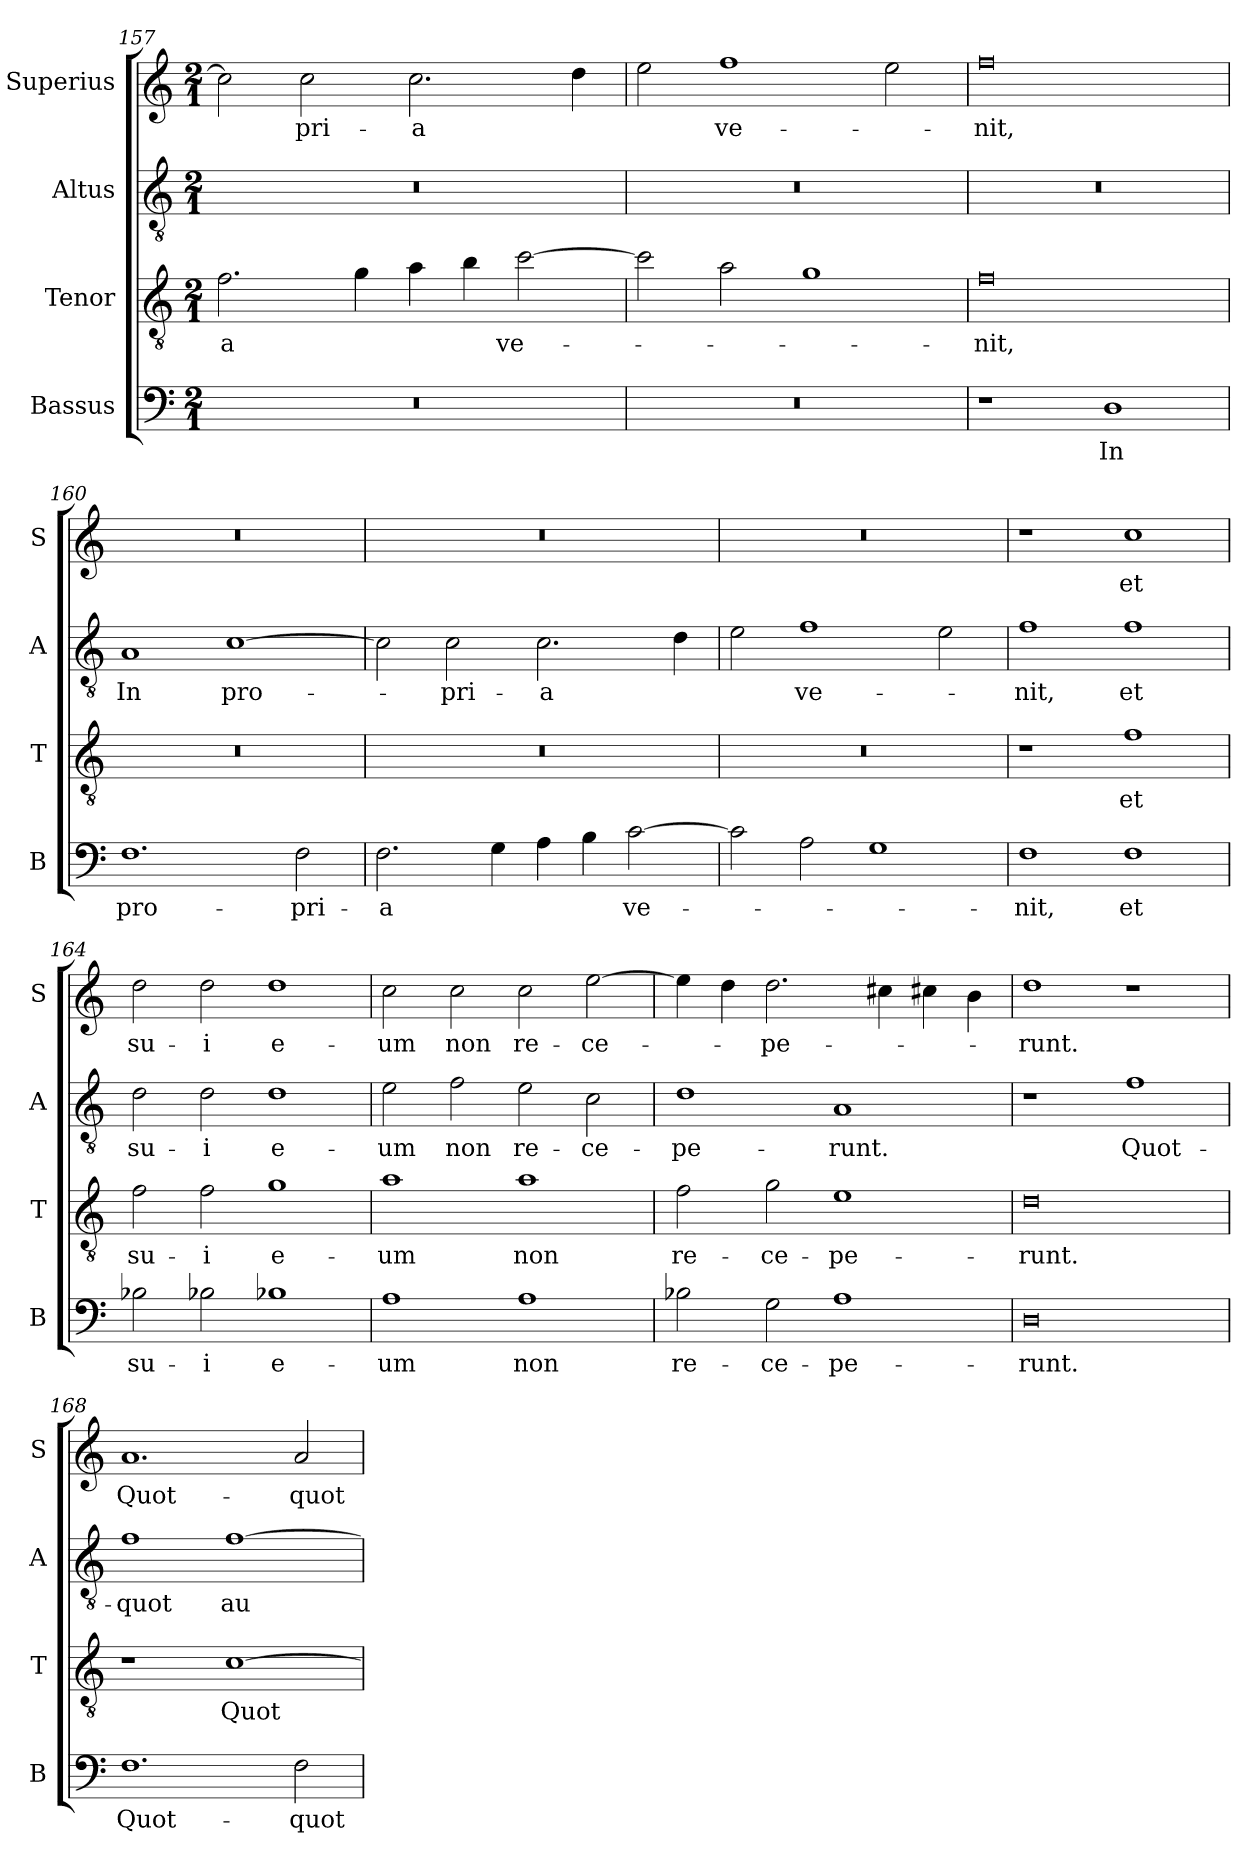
**kern	**text	**kern	**text	**kern	**text	**kern	**text
*part4	*part4	*part3	*part3	*part2	*part2	*part1	*part1
*staff4	*staff4	*staff3	*staff3	*staff2	*staff2	*staff1	*staff1
*I"Bassus	*	*I"Tenor	*	*I"Altus	*	*I"Superius	*
*I'B	*	*I'T	*	*I'A	*	*I'S	*
*clefF4	*	*clefGv2	*	*clefGv2	*	*clefG2	*
*k[]	*	*k[]	*	*k[]	*	*k[]	*
*M2/1	*	*M2/1	*	*M2/1	*	*M2/1	*
=157	=157	=157	=157	=157	=157	=157	=157
0r	.	2.f\	-a	0r	.	2cc\]	.
.	.	.	.	.	.	2cc\	-pri-
.	.	4g\	.	.	.	.	.
.	.	4a\	.	.	.	2.cc\	-a
.	.	4b\	.	.	.	.	.
.	.	[2cc\	ve-	.	.	.	.
.	.	.	.	.	.	4dd\	.
=158	=158	=158	=158	=158	=158	=158	=158
0r	.	2cc\]	.	0r	.	2ee\	.
.	.	2a\	.	.	.	1ff	ve-
.	.	1g	.	.	.	.	.
.	.	.	.	.	.	2ee\	.
=159	=159	=159	=159	=159	=159	=159	=159
1r	.	0f	-nit,	0r	.	0ff	-nit,
1D	In	.	.	.	.	.	.
=160	=160	=160	=160	=160	=160	=160	=160
1.F	pro-	0r	.	1A	In	0r	.
.	.	.	.	[1c	pro-	.	.
2F\	-pri-	.	.	.	.	.	.
=161	=161	=161	=161	=161	=161	=161	=161
2.F\	-a	0r	.	2c\]	.	0r	.
.	.	.	.	2c\	-pri-	.	.
4G\	.	.	.	.	.	.	.
4A\	.	.	.	2.c\	-a	.	.
4B\	.	.	.	.	.	.	.
[2c\	ve-	.	.	.	.	.	.
.	.	.	.	4d\	.	.	.
=162	=162	=162	=162	=162	=162	=162	=162
2c\]	.	0r	.	2e\	.	0r	.
2A\	.	.	.	1f	ve-	.	.
1G	.	.	.	.	.	.	.
.	.	.	.	2e\	.	.	.
=163	=163	=163	=163	=163	=163	=163	=163
1F	-nit,	1r	.	1f	-nit,	1r	.
1F	et	1f	et	1f	et	1cc	et
=164	=164	=164	=164	=164	=164	=164	=164
2B-X\	su-	2f\	su-	2d\	su-	2dd\	su-
2B-X\	-i	2f\	-i	2d\	-i	2dd\	-i
1B-X	e-	1g	e-	1d	e-	1dd	e-
=165	=165	=165	=165	=165	=165	=165	=165
1A	-um	1a	-um	2e\	-um	2cc\	-um
.	.	.	.	2f\	non	2cc\	non
1A	non	1a	non	2e\	re-	2cc\	re-
.	.	.	.	2c\	-ce-	[2ee\	-ce-
=166	=166	=166	=166	=166	=166	=166	=166
2B-X\	re-	2f\	re-	1d	-pe-	4ee\]	.
.	.	.	.	.	.	4dd\	.
2G\	-ce-	2g\	-ce-	.	.	2.dd\	-pe-
1A	-pe-	1e	-pe-	1A	-runt.	.	.
.	.	.	.	.	.	4cc#X\	.
.	.	.	.	.	.	4cc#X\	.
.	.	.	.	.	.	4b\	.
=167	=167	=167	=167	=167	=167	=167	=167
0D	-runt.	0d	-runt.	1r	.	1dd	-runt.
.	.	.	.	1f	Quot-	1r	.
=168	=168	=168	=168	=168	=168	=168	=168
1.F	Quot-	1r	.	1f	-quot	1.a	Quot-
.	.	[1c	Quot-	[1f	au-	.	.
2F\	-quot	.	.	.	.	2a/	-quot
=	=	=	=	=	=	=	=
*-	*-	*-	*-	*-	*-	*-	*-
